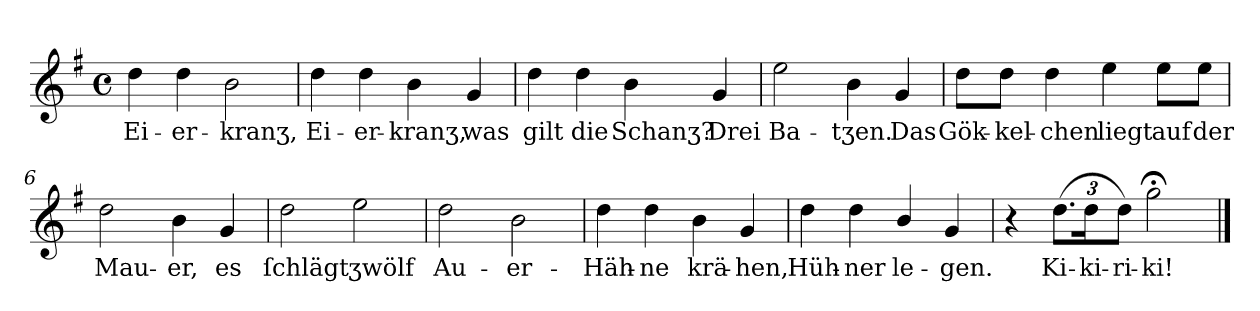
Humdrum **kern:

**kern	**text
*part1	*part1
*staff1	*staff1
*clefG2	*
*k[f#]	*
*G:	*
*M4/4	*
*met(c)	*
=1	=1
4dd	Ei-
4dd	-er-
2b	-kranʒ,
=2	=2
4dd	Ei-
4dd	-er-
4b	-kranʒ,
4g	was
=3	=3
4dd	gilt
4dd	die
4b	Schanʒ?
4g	Drei
=4	=4
2ee	Ba-
4b	-tʒen.
4g	Das
=5	=5
8dd\L	Gök-
8dd\J	-kel-
4dd	-chen
4ee	liegt
8ee\L	auf
8ee\J	der
=6	=6
2dd	Mau-
4b	-er,
4g	es
=7	=7
2dd	ſchlägt
2ee	ʒwölf
=8	=8
2dd	Au-
2b	-er-
=9	=9
4dd	-Häh-
4dd	-ne
4b	krä-
4g	-hen,
=10	=10
4dd	Hüh-
4dd	-ner
4b/	le-
4g	-gen.
=11	=11
4r	.
(12.dd\L	Ki-
24dd\K	-ki-
12dd\J)	-ri-
2gg;<	-ki!
==	==
*-	*-
